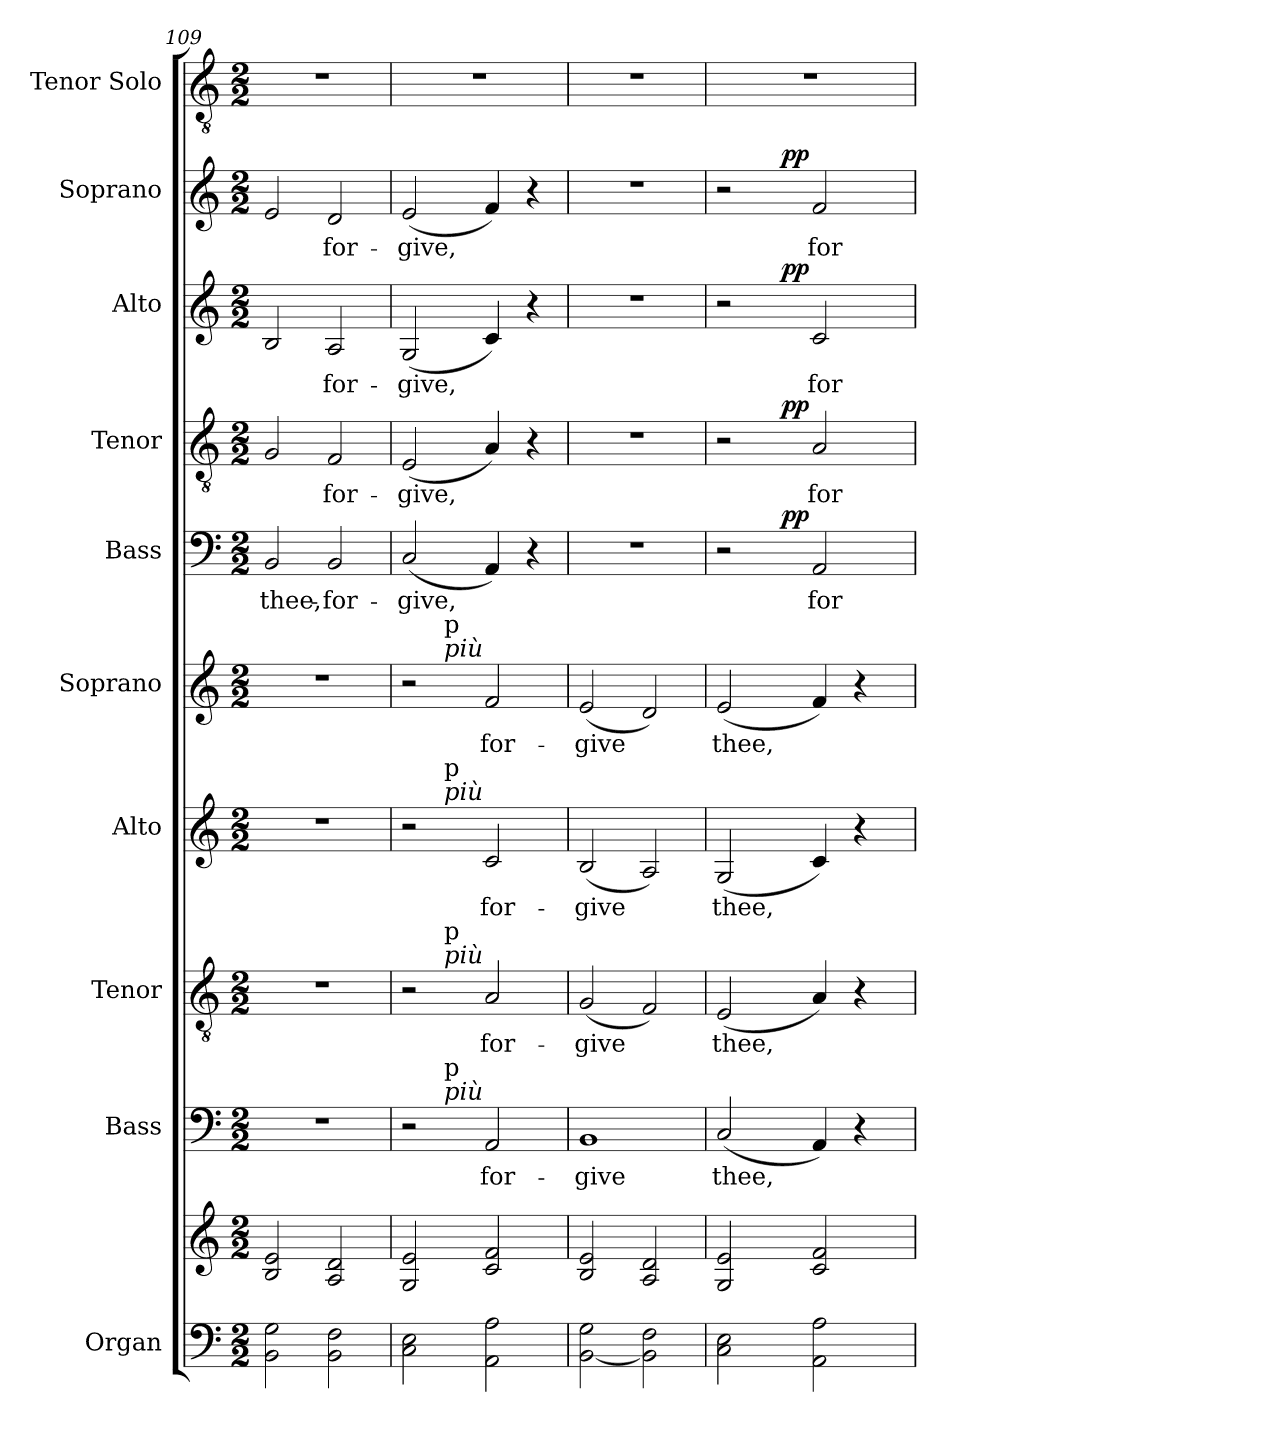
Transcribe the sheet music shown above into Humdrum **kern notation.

**kern	**kern	**kern	**text	**kern	**text	**kern	**text	**kern	**text	**kern	**text	**dynam	**kern	**text	**dynam	**kern	**text	**dynam	**kern	**text	**dynam	**kern
*part10	*part10	*part9	*part9	*part8	*part8	*part7	*part7	*part6	*part6	*part5	*part5	*part5	*part4	*part4	*part4	*part3	*part3	*part3	*part2	*part2	*part2	*part1
*staff11	*staff10	*staff9	*staff9	*staff8	*staff8	*staff7	*staff7	*staff6	*staff6	*staff5	*staff5	*staff5	*staff4	*staff4	*staff4	*staff3	*staff3	*staff3	*staff2	*staff2	*staff2	*staff1
*I"Organ	*	*I"Bass	*	*I"Tenor	*	*I"Alto	*	*I"Soprano	*	*I"Bass	*	*	*I"Tenor	*	*	*I"Alto	*	*	*I"Soprano	*	*	*I"Tenor Solo
*I'Org.	*	*I'B.	*	*I'T.	*	*I'A.	*	*I'S.	*	*I'B.	*	*	*I'T.	*	*	*I'A.	*	*	*I'S.	*	*	*I'T. Solo
!!LO:PB:g=z
*clefF4	*clefG2	*clefF4	*	*clefGv2	*	*clefG2	*	*clefG2	*	*clefF4	*	*	*clefGv2	*	*	*clefG2	*	*	*clefG2	*	*	*clefGv2
*	*	*	*	*ITrd7c12	*	*	*	*	*	*	*	*	*ITrd7c12	*	*	*	*	*	*	*	*	*ITrd7c12
*k[]	*k[]	*k[]	*	*k[]	*	*k[]	*	*k[]	*	*k[]	*	*	*k[]	*	*	*k[]	*	*	*k[]	*	*	*k[]
*C:	*C:	*C:	*	*C:	*	*C:	*	*C:	*	*C:	*	*	*C:	*	*	*C:	*	*	*C:	*	*	*C:
*M2/2	*M2/2	*M2/2	*	*M2/2	*	*M2/2	*	*M2/2	*	*M2/2	*	*	*M2/2	*	*	*M2/2	*	*	*M2/2	*	*	*M2/2
=109	=109	=109	=109	=109	=109	=109	=109	=109	=109	=109	=109	=109	=109	=109	=109	=109	=109	=109	=109	=109	=109	=109
!	!	!	!	!	!	!	!	!	!	!	!LO:LY:b	!	!	!	!	!	!	!	!	!	!	!
2BB\ 2G\	2B/ 2e/	1r	.	1r	.	1r	.	1r	.	2BB/	thee,-	.	2GG/	.	.	2B/	.	.	2e/	.	.	1r
!	!	!	!	!	!	!	!	!	!	!	!LO:LY:b	!	!	!LO:LY:b	!	!	!LO:LY:b	!	!	!LO:LY:b	!	!
2BB\ 2F\	2A/ 2d/	.	.	.	.	.	.	.	.	2BB/	-for-	.	2FF/	for-	.	2A/	for-	.	2d/	for-	.	.
=110	=110	=110	=110	=110	=110	=110	=110	=110	=110	=110	=110	=110	=110	=110	=110	=110	=110	=110	=110	=110	=110	=110
!	!	!	!	!	!	!	!	!	!	!	!LO:LY:b	!	!	!LO:LY:b	!	!	!LO:LY:b	!	!	!LO:LY:b	!	!
*	*	*^	*	*^	*	*^	*	*^	*	*	*	*	*	*	*	*	*	*	*	*	*	*
2C\ 2E\	2G/ 2e/	2r	4ryy	.	2r	4ryy	.	2r	4ryy	.	2r	4ryy	.	(<2C/	-give,	.	(<2EE/	-give,	.	(<2G/	-give,	.	(<2e/	-give,	.	1r
!	!	!	!	!	!	!	!	!	!	!	!	!LO:TX:a:i:t=più	!	!	!	!	!	!	!	!	!	!	!	!	!	!
!	!	!	!	!	!	!	!	!	!	!	!	!LO:TX:a:t=p	!	!	!	!	!	!	!	!	!	!	!	!	!	!
!	!	!	!	!	!	!	!	!	!LO:TX:a:i:t=più	!	!	!	!	!	!	!	!	!	!	!	!	!	!	!	!	!
!	!	!	!	!	!	!	!	!	!LO:TX:a:t=p	!	!	!	!	!	!	!	!	!	!	!	!	!	!	!	!	!
!	!	!	!	!	!	!LO:TX:a:i:t=più	!	!	!	!	!	!	!	!	!	!	!	!	!	!	!	!	!	!	!	!
!	!	!	!	!	!	!LO:TX:a:t=p	!	!	!	!	!	!	!	!	!	!	!	!	!	!	!	!	!	!	!	!
!	!	!	!LO:TX:a:i:t=più	!	!	!	!	!	!	!	!	!	!	!	!	!	!	!	!	!	!	!	!	!	!	!
!	!	!	!LO:TX:a:t=p	!	!	!	!	!	!	!	!	!	!	!	!	!	!	!	!	!	!	!	!	!	!	!
.	.	.	2.ryy	.	.	2.ryy	.	.	2.ryy	.	.	2.ryy	.	.	.	.	.	.	.	.	.	.	.	.	.	.
!	!	!	!	!LO:LY:b	!	!	!LO:LY:b	!	!	!LO:LY:b	!	!	!LO:LY:b	!	!	!	!	!	!	!	!	!	!	!	!	!
2AA\ 2A\	2c/ 2f/	2AA/	.	for-	2AA/	.	for-	2c/	.	for-	2f/	.	for-	4AA/)	.	.	4AA/)	.	.	4c/)	.	.	4f/)	.	.	.
.	.	.	.	.	.	.	.	.	.	.	.	.	.	4r	.	.	4r	.	.	4r	.	.	4r	.	.	.
=111	=111	=111	=111	=111	=111	=111	=111	=111	=111	=111	=111	=111	=111	=111	=111	=111	=111	=111	=111	=111	=111	=111	=111	=111	=111	=111
!	!	!	!	!LO:LY:b	!	!	!LO:LY:b	!	!	!LO:LY:b	!	!	!LO:LY:b	!	!	!	!	!	!	!	!	!	!	!	!	!
*	*	*v	*v	*	*	*	*	*v	*v	*	*v	*v	*	*	*	*	*	*	*	*	*	*	*	*	*	*
*	*	*	*	*v	*v	*	*	*	*	*	*	*	*	*	*	*	*	*	*	*	*	*	*
[<2BB\ 2G\	2B/ 2e/	1BB	-give	(<2GG/	-give	(<2B/	-give	(<2e/	-give	1r	.	.	1r	.	.	1r	.	.	1r	.	.	1r
2BB\] 2F\	2A/ 2d/	.	.	2FF/)	.	2A/)	.	2d/)	.	.	.	.	.	.	.	.	.	.	.	.	.	.
=112	=112	=112	=112	=112	=112	=112	=112	=112	=112	=112	=112	=112	=112	=112	=112	=112	=112	=112	=112	=112	=112	=112
!	!	!	!LO:LY:b	!	!LO:LY:b	!	!LO:LY:b	!	!LO:LY:b	!	!	!	!	!	!	!	!	!	!	!	!	!
*	*	*	*	*	*	*	*	*	*	*^	*	*	*^	*	*	*^	*	*	*^	*	*	*
2C\ 2E\	2G/ 2e/	(<2C/	thee,	(<2EE/	thee,	(<2G/	thee,	(<2e/	thee,	2r	4ryy	.	.	2r	4ryy	.	.	2r	4ryy	.	.	2r	4ryy	.	.	1r
.	.	.	.	.	.	.	.	.	.	.	16.ryy	.	.	.	16.ryy	.	.	.	16.ryy	.	.	.	16.ryy	.	.	.
!	!	!	!	!	!	!	!	!	!	!	!	!	!LO:DY:a	!	!	!	!LO:DY:a	!	!	!	!LO:DY:a	!	!	!	!LO:DY:a	!
.	.	.	.	.	.	.	.	.	.	.	2ryy	.	pp	.	2ryy	.	pp	.	2ryy	.	pp	.	2ryy	.	pp	.
!	!	!	!	!	!	!	!	!	!	!	!	!LO:LY:b	!	!	!	!LO:LY:b	!	!	!	!LO:LY:b	!	!	!	!LO:LY:b	!	!
2AA\ 2A\	2c/ 2f/	4AA/)	.	4AA/)	.	4c/)	.	4f/)	.	2AA/	.	for-	.	2AA/	.	for-	.	2c/	.	for-	.	2f/	.	for-	.	.
.	.	4r	.	4r	.	4r	.	4r	.	.	.	.	.	.	.	.	.	.	.	.	.	.	.	.	.	.
.	.	.	.	.	.	.	.	.	.	.	8ryy	.	.	.	8ryy	.	.	.	8ryy	.	.	.	8ryy	.	.	.
.	.	.	.	.	.	.	.	.	.	.	32ryy	.	.	.	32ryy	.	.	.	32ryy	.	.	.	32ryy	.	.	.
*	*	*	*	*	*	*	*	*	*	*v	*v	*	*	*	*	*	*	*v	*v	*	*	*v	*v	*	*	*
*	*	*	*	*	*	*	*	*	*	*	*	*	*v	*v	*	*	*	*	*	*	*	*	*
=	=	=	=	=	=	=	=	=	=	=	=	=	=	=	=	=	=	=	=	=	=	=
*-	*-	*-	*-	*-	*-	*-	*-	*-	*-	*-	*-	*-	*-	*-	*-	*-	*-	*-	*-	*-	*-	*-
